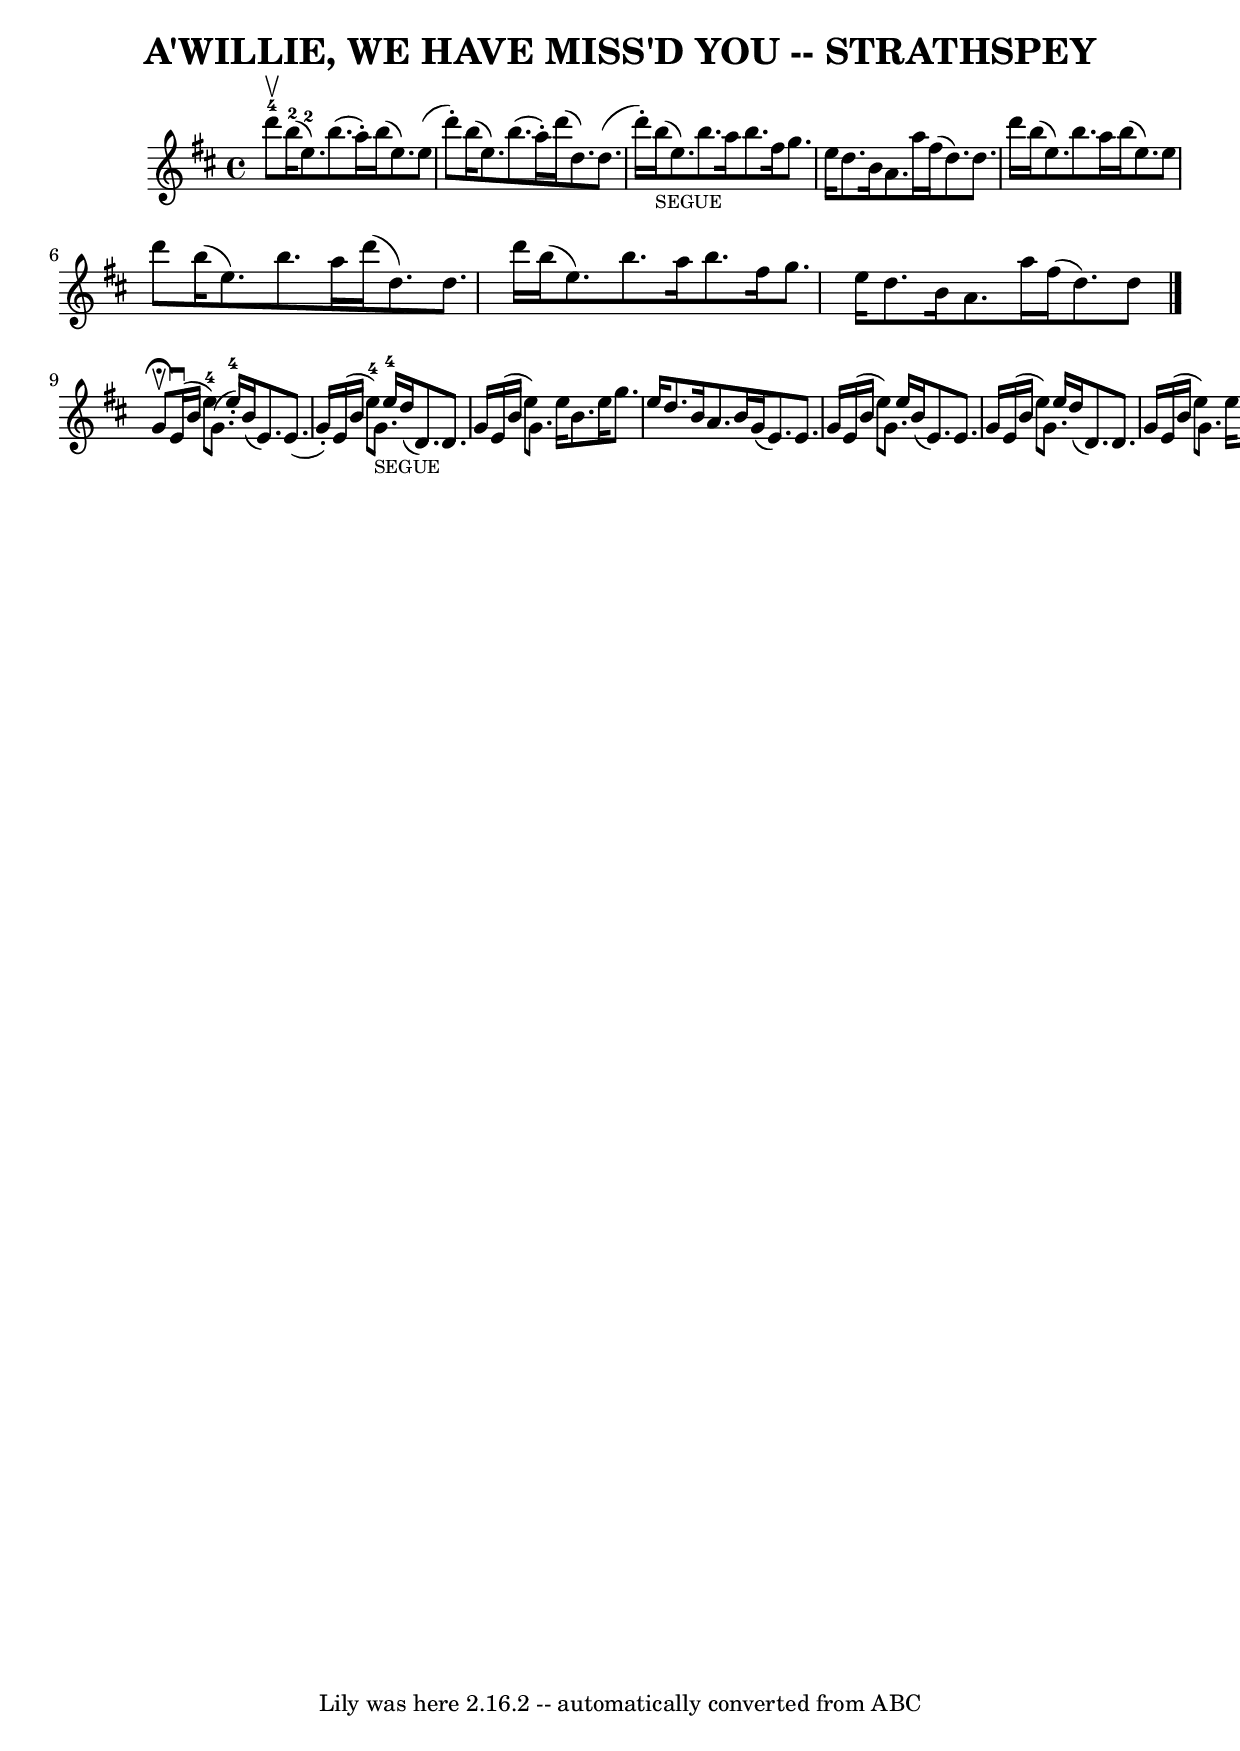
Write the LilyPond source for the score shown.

\version "2.16.2"
\include "Mammoth.ily"
\header {
  %% book = "Ryan's Mammoth Collection of Fiddle Tunes"
  composer = ""
  crossRefNumber = "1"
  footnotes = ""
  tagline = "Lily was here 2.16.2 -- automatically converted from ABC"
  title = "A'WILLIE, WE HAVE MISS'D YOU -- STRATHSPEY"

}
voicedefault =  {


  \override Staff.TimeSignature #'style = #'C
  \time 4/4 
  \key e \dorian d'''8-4^\upbow   |
  b''16-2(
  e''8.-2) b''8. (a''16 -.) b''16 (e''8.) e''8 (d'''8 -. 
  -)   |
  b''16 (e''8.) b''8. (a''16 -.) d'''16 (d''8.  
  -) d''8. (d'''16 -.)   |
  b''16_\segue(e''8.)   
  b''8. a''16 b''8. fis''16 g''8. e''16    |
  d''8.    
  b'16 a'8. a''16 fis''16 (d''8.) d''8. d'''16    |
  
  b''16 (e''8.) b''8. a''16 b''16 (e''8.) e''8 d'''8    
  |
  b''16 (e''8.) b''8. a''16 d'''16 (d''8.) d''8. 
  d'''16    |
  b''16 (e''8.) b''8. a''16 b''8.    
  fis''16 g''8. e''16    |
  d''8. b'16 a'8. a''16    
  fis''16 (d''8.) d''8    \bar "|." g'8^\fermata^\upbow   |
  
  e'16 (^\downbow b'16 e''8-4) g'8. (e''16-4-.) b'16 (
  e'8.) e'8. (g'16 -.)   |
  e'16 (b'16 e''8-4)     
  g'8._\segue e''16-4 d''16 (d'8.) d'8. g'16    |
  
  e'16 (b'16 e''8) g'8. e''16 b'8. e''16 g''8. e''16    
  |
  d''8. b'16 a'8. b'16 g'16 (e'8.) e'8. g'16    
  |
  e'16 (b'16 e''8) g'8. e''16 b'16 (e'8.)   
  e'8. g'16    |
  e'16 (b'16 e''8) g'8. e''16 d''16 (
  d'8.) d'8. g'16    |
  e'16 (b'16 e''8) g'8.    
  e''16 b'8. e''16 g''8. b''16-2   |
  d'''16-4(
  cis'''16 b''16 a''16) d'''8.-4 a''16-1 fis''16-1(
  d''8.-3) d''8-1   \bar "|."   

}

\score{
  <<

    \context Staff="default"
    {
      \voicedefault 
      
    }

  >>
  \layout {
    
  }
  \midi {
  }

}
